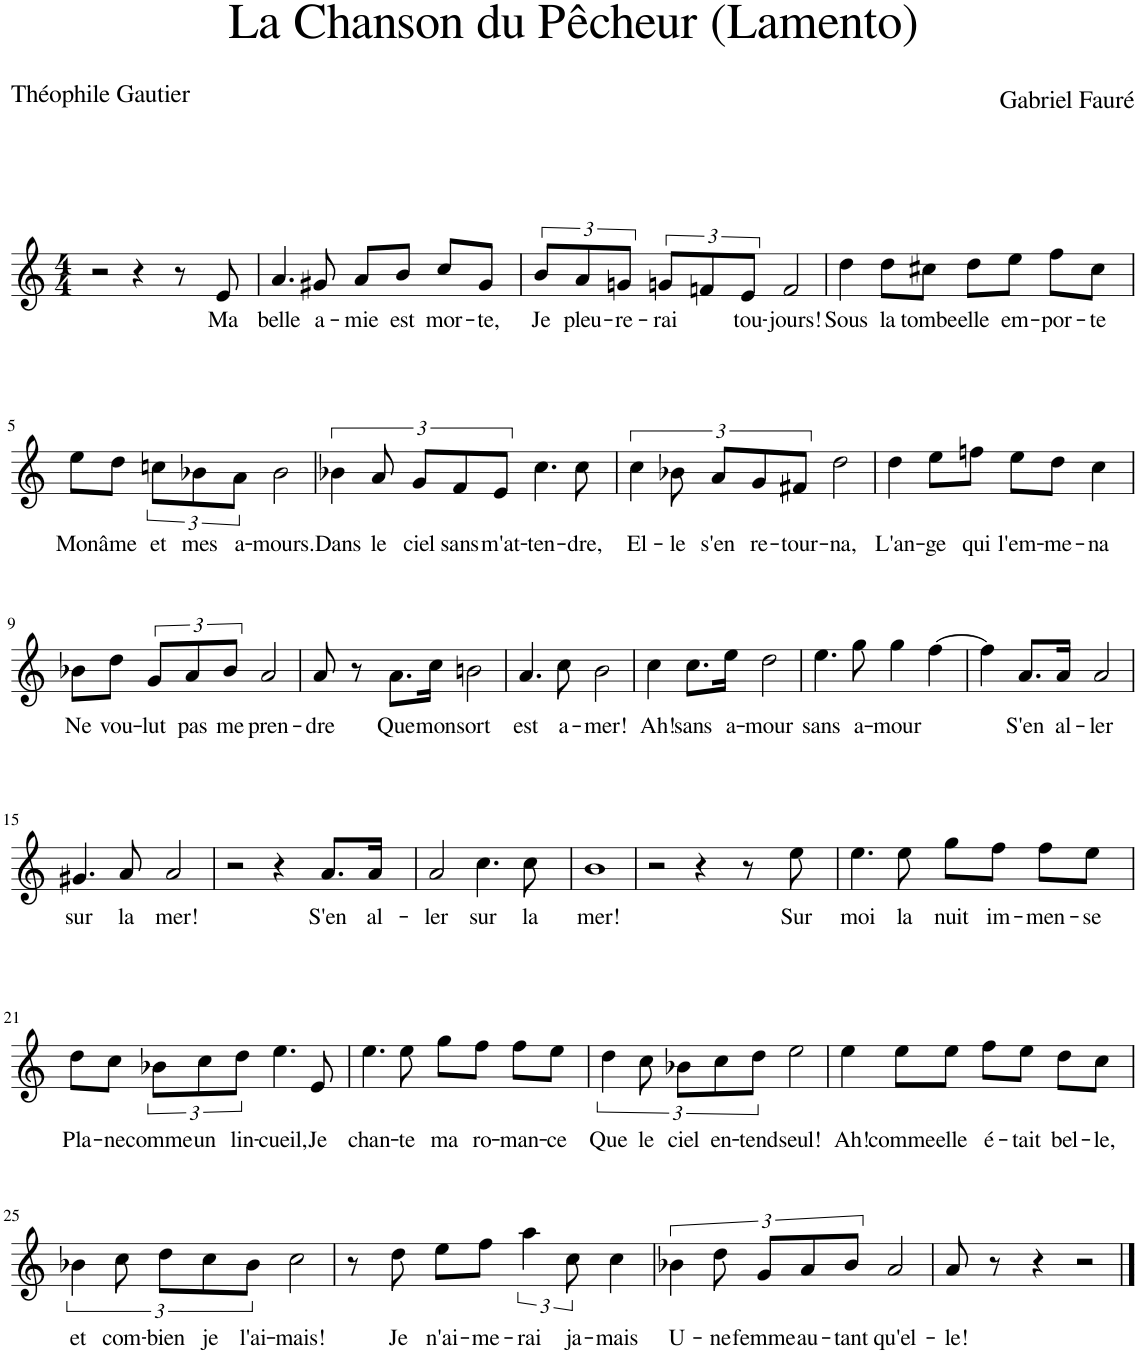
**kern	**text
*part1	*part1
*staff1	*staff1
*I"Piano	*
*I'Pno	*
*clefG2	*
*k[]	*
*M4/4	*
=1	=1
2r	.
4r	.
8r	.
!	!LO:LY:b
8e/	Ma
=2	=2
!	!LO:LY:b
4.a/	belle
!	!LO:LY:b
8g#X/	a-
!	!LO:LY:b
8a/L	-mie
!	!LO:LY:b
8b/J	est
!	!LO:LY:b
8cc/L	mor-
!	!LO:LY:b
8g#/J	-te,
=3	=3
!	!LO:LY:b
12b/L	Je
!	!LO:LY:b
12a/	pleu-
!	!LO:LY:b
12gn/J	-re-
!	!LO:LY:b
12gn/L	-rai
12fn/	.
!	!LO:LY:b
12e/J	tou-
!	!LO:LY:b
2f/	-jours!
=4	=4
!	!LO:LY:b
4dd\	Sous
!	!LO:LY:b
8dd\L	la
!	!LO:LY:b
8cc#X\J	tombe
!	!LO:LY:b
8dd\L	elle
!	!LO:LY:b
8ee\J	em-
!	!LO:LY:b
8ff\L	-por-
!	!LO:LY:b
8cc#\J	-te
!!LO:LB:g=z
=5	=5
!	!LO:LY:b
8ee\L	Mon
!	!LO:LY:b
8dd\J	âme
!	!LO:LY:b
12ccn\L	et
!	!LO:LY:b
12b-X\	mes
!	!LO:LY:b
12a\J	a-
!	!LO:LY:b
2b-\	-mours.
=6	=6
!	!LO:LY:b
6b-X\	Dans
!	!LO:LY:b
12a/	le
!	!LO:LY:b
12g/L	ciel
!	!LO:LY:b
12f/	sans
!	!LO:LY:b
12e/J	m'at-
!	!LO:LY:b
4.cc\	-ten-
!	!LO:LY:b
8cc\	-dre,
=7	=7
!	!LO:LY:b
6cc\	El-
!	!LO:LY:b
12b-X\	-le
!	!LO:LY:b
12a/L	s'en
!	!LO:LY:b
12g/	re-
!	!LO:LY:b
12f#X/J	-tour-
!	!LO:LY:b
2dd\	-na,
=8	=8
!	!LO:LY:b
4dd\	L'an-
!	!LO:LY:b
8ee\L	-ge
!	!LO:LY:b
8ffn\J	qui
!	!LO:LY:b
8ee\L	l'em-
!	!LO:LY:b
8dd\J	-me-
!	!LO:LY:b
4cc\	-na
!!LO:LB:g=z
=9	=9
!	!LO:LY:b
8b-X\L	Ne
!	!LO:LY:b
8dd\J	vou-
!	!LO:LY:b
12g/L	-lut
!	!LO:LY:b
12a/	pas
!	!LO:LY:b
12b-/J	me
!	!LO:LY:b
2a/	pren-
=10	=10
!	!LO:LY:b
8a/	-dre
8r	.
!	!LO:LY:b
8.a\L	Que
!	!LO:LY:b
16cc\Jk	mon
!	!LO:LY:b
2bn\	sort
=11	=11
!	!LO:LY:b
4.a/	est
!	!LO:LY:b
8cc\	a-
!	!LO:LY:b
2b\	-mer!
=12	=12
!	!LO:LY:b
4cc\	Ah!
!	!LO:LY:b
8.cc\L	sans
!	!LO:LY:b
16ee\Jk	a-
!	!LO:LY:b
2dd\	-mour
=13	=13
!	!LO:LY:b
4.ee\	sans
!	!LO:LY:b
8gg\	a-
!	!LO:LY:b
4gg\	-mour
[4ff\	.
=14	=14
4ff\]	.
!	!LO:LY:b
8.a/L	S'en
!	!LO:LY:b
16a/Jk	al-
!	!LO:LY:b
2a/	-ler
!!LO:LB:g=z
=15	=15
!	!LO:LY:b
4.g#X/	sur
!	!LO:LY:b
8a/	la
!	!LO:LY:b
2a/	mer!
=16	=16
2r	.
4r	.
!	!LO:LY:b
8.a/L	S'en
!	!LO:LY:b
16a/Jk	al-
=17	=17
!	!LO:LY:b
2a/	-ler
!	!LO:LY:b
4.cc\	sur
!	!LO:LY:b
8cc\	la
=18	=18
!	!LO:LY:b
1b	mer!
=19	=19
2r	.
4r	.
8r	.
!	!LO:LY:b
8ee\	Sur
=20	=20
!	!LO:LY:b
4.ee\	moi
!	!LO:LY:b
8ee\	la
!	!LO:LY:b
8gg\L	nuit
!	!LO:LY:b
8ff\J	im-
!	!LO:LY:b
8ff\L	-men-
!	!LO:LY:b
8ee\J	-se
!!LO:LB:g=z
=21	=21
!	!LO:LY:b
8dd\L	Pla-
!	!LO:LY:b
8cc\J	-ne
!	!LO:LY:b
12b-X\L	comme
!	!LO:LY:b
12cc\	un
!	!LO:LY:b
12dd\J	lin-
!	!LO:LY:b
4.ee\	-cueil,
!	!LO:LY:b
8e/	Je
=22	=22
!	!LO:LY:b
4.ee\	chan-
!	!LO:LY:b
8ee\	-te
!	!LO:LY:b
8gg\L	ma
!	!LO:LY:b
8ff\J	ro-
!	!LO:LY:b
8ff\L	-man-
!	!LO:LY:b
8ee\J	-ce
=23	=23
!	!LO:LY:b
6dd\	Que
!	!LO:LY:b
12cc\	le
!	!LO:LY:b
12b-X\L	ciel
!	!LO:LY:b
12cc\	en-
!	!LO:LY:b
12dd\J	-tend
!	!LO:LY:b
2ee\	seul!
=24	=24
!	!LO:LY:b
4ee\	Ah!
!	!LO:LY:b
8ee\L	comme
!	!LO:LY:b
8ee\J	elle
!	!LO:LY:b
8ff\L	é-
!	!LO:LY:b
8ee\J	-tait
!	!LO:LY:b
8dd\L	bel-
!	!LO:LY:b
8cc\J	-le,
!!LO:LB:g=z
=25	=25
!	!LO:LY:b
6b-X\	et
!	!LO:LY:b
12cc\	com-
!	!LO:LY:b
12dd\L	-bien
!	!LO:LY:b
12cc\	je
!	!LO:LY:b
12b-\J	l'ai-
!	!LO:LY:b
2cc\	-mais!
=26	=26
8r	.
!	!LO:LY:b
8dd\	Je
!	!LO:LY:b
8ee\L	n'ai-
!	!LO:LY:b
8ff\J	-me-
!	!LO:LY:b
6aa\	-rai
!	!LO:LY:b
12cc\	ja-
!	!LO:LY:b
4cc\	-mais
=27	=27
!	!LO:LY:b
6b-X\	U-
!	!LO:LY:b
12dd\	-ne
!	!LO:LY:b
12g/L	femme
!	!LO:LY:b
12a/	au-
!	!LO:LY:b
12b-/J	-tant
!	!LO:LY:b
2a/	qu'el-
=28	=28
!	!LO:LY:b
8a/	-le!
8r	.
4r	.
2r	.
==	==
*-	*-
